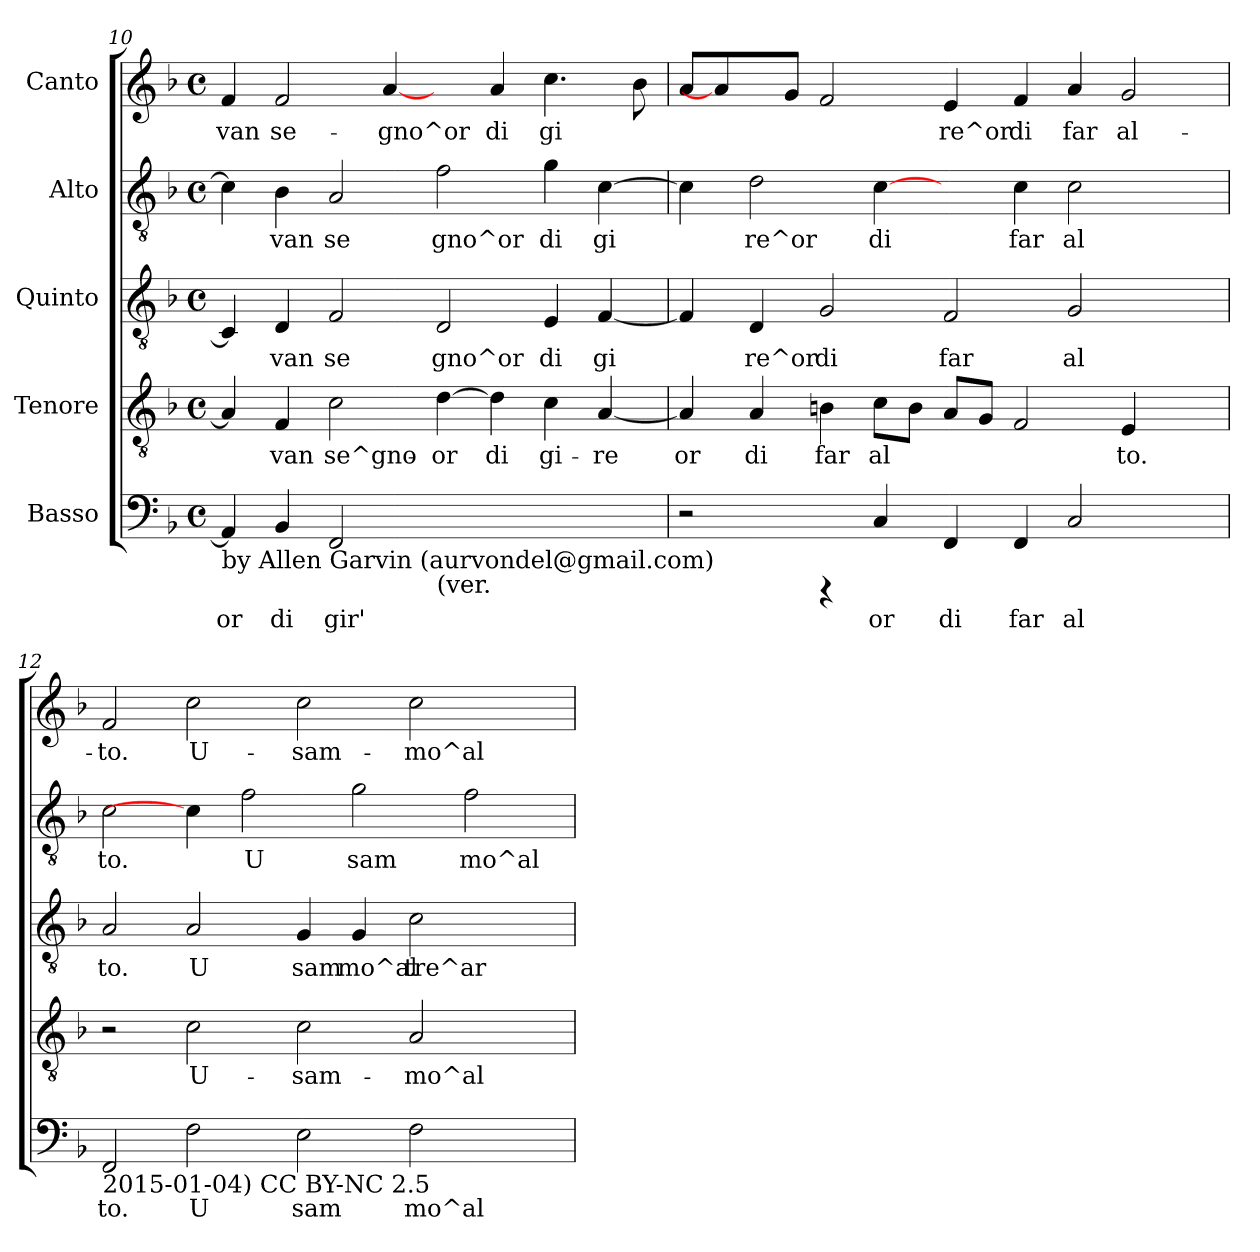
**kern	**text	**kern	**text	**kern	**text	**kern	**text	**kern	**text
*part5	*part5	*part4	*part4	*part3	*part3	*part2	*part2	*part1	*part1
*staff5	*staff5	*staff4	*staff4	*staff3	*staff3	*staff2	*staff2	*staff1	*staff1
*I"Basso	*	*I"Tenore	*	*I"Quinto	*	*I"Alto	*	*I"Canto	*
*clefF4	*	*clefGv2	*	*clefGv2	*	*clefGv2	*	*clefG2	*
*k[b-]	*	*k[b-]	*	*k[b-]	*	*k[b-]	*	*k[b-]	*
*F:	*	*F:	*	*F:	*	*F:	*	*F:	*
*M4/4	*	*M4/4	*	*M4/4	*	*M4/4	*	*M4/4	*
*met(c)	*	*met(c)	*	*met(c)	*	*met(c)	*	*met(c)	*
=10	=10	=10	=10	=10	=10	=10	=10	=10	=10
!LO:TX:b:t=by Allen Garvin (aurvondel@gmail.com)	!	!	!	!	!	!	!	!	!
!	!LO:LY:b:cj	!	!LO:LY:b:cj	!	!LO:LY:b	!	!LO:LY:b:cj	!	!LO:LY:b:cj
4AA/]	or	4A/]	--	4C/]	.	4c\]	.	4f/	-van
!	!LO:LY:b:cj	!	!LO:LY:b:cj	!	!LO:LY:b	!	!LO:LY:b:cj	!	!LO:LY:b:cj
4BB-/	di	4F/	-van	4D/	van	4B-\	van	2f/	se-
!	!LO:LY:b:cj	!	!LO:LY:b:cj	!	!LO:LY:b	!	!LO:LY:b:cj	!	!
2FF/	gir'	2c\	se^gno-	2F/	se	2A/	se	.	.
!	!	!	!	!	!	!	!	!	!LO:LY:b:cj
.	.	.	.	.	.	.	.	[4a/	-gno^or
!LO:TX:b:t=(ver.	!	!	!	!	!	!	!	!	!
!	!	!	!LO:LY:b:cj	!	!LO:LY:b	!	!LO:LY:b:cj	!	!
1ryy	.	[<4d\	-or	2D/	gno^or	2f\	gno^or	4ryy	.
!	!	!	!LO:LY:b:cj	!	!	!	!	!	!LO:LY:b:cj
.	.	4d\]	di	.	.	.	.	4a/	di
!	!	!	!LO:LY:b:cj	!	!LO:LY:b	!	!LO:LY:b:cj	!	!LO:LY:b:cj
.	.	4c\	gi-	4E/	di	4g\	di	4.cc\	gi-
!	!	!	!LO:LY:b:cj	!	!LO:LY:b	!	!LO:LY:b:cj	!	!
.	.	[<4A/	-re	[<4F/	gi	[>4c\	gi	.	.
!	!	!	!	!	!	!	!	!	!LO:LY:b:cj
.	.	.	.	.	.	.	.	8b-\	--
=11	=11	=11	=11	=11	=11	=11	=11	=11	=11
!	!	!	!LO:LY:b:cj	!	!LO:LY:b	!	!LO:LY:b:cj	!	!LO:LY:b:cj
2r	.	4A/]	or	4F/]	.	4c\]	.	8a/L	--
.	.	.	.	.	.	.	.	4a/]	.
!	!	!	!LO:LY:b:cj	!	!LO:LY:b	!	!LO:LY:b:cj	!	!
.	.	4A/	di	4D/	re^or	2d\	re^or	.	.
!	!	!	!	!	!	!	!	!	!LO:LY:b:cj
.	.	.	.	.	.	.	.	8g/J	--
!	!	!	!LO:LY:b:cj	!	!LO:LY:b	!	!	!	!LO:LY:b:cj
4rCCC	.	4Bn\	far	2G/	di	.	.	2f/	--
!	!LO:LY:b:cj	!	!LO:LY:b:cj	!	!	!	!LO:LY:b:cj	!	!
4C/	or	8c\L	al-	.	.	[4c\	di	.	.
!	!	!	!LO:LY:b:cj	!	!	!	!	!	!
.	.	8B\J	--	.	.	.	.	.	.
!	!LO:LY:b:cj	!	!LO:LY:b:cj	!	!LO:LY:b	!	!	!	!LO:LY:b:cj
4FF/	di	8A/L	--	2F/	far	4ryy	.	4e/	-re^or
!	!	!	!LO:LY:b:cj	!	!	!	!	!	!
.	.	8G/J	--	.	.	.	.	.	.
!	!LO:LY:b:cj	!	!LO:LY:b:cj	!	!	!	!LO:LY:b:cj	!	!LO:LY:b:cj
4FF/	far	2F/	--	.	.	4c\	far	4f/	di
!	!LO:LY:b:cj	!	!	!	!LO:LY:b	!	!LO:LY:b:cj	!	!LO:LY:b:cj
2C/	al	.	.	2G/	al	2c\	al	4a/	far
!	!	!	!LO:LY:b:cj	!	!	!	!	!	!LO:LY:b:cj
.	.	4E/	-to.	.	.	.	.	2g/	al-
4ryy	.	4ryy	.	4ryy	.	4ryy	.	.	.
=12	=12	=12	=12	=12	=12	=12	=12	=12	=12
!LO:TX:b:t=2015-01-04) CC BY-NC 2.5	!	!	!	!	!	!	!	!	!
!	!LO:LY:b:cj	!	!	!	!LO:LY:b	!	!LO:LY:b:cj	!	!LO:LY:b:cj
2FF/	to.	2r	.	2A/	to.	2c\	to.	2f/	-to.
!	!LO:LY:b:cj	!	!LO:LY:b:cj	!	!LO:LY:b	!	!	!	!LO:LY:b:cj
2F\	U	2c\	U-	2A/	U	4c\]	.	2cc\	U-
!	!	!	!	!	!	!	!LO:LY:b:cj	!	!
.	.	.	.	.	.	2f\	U	.	.
!	!LO:LY:b:cj	!	!LO:LY:b:cj	!	!LO:LY:b	!	!	!	!LO:LY:b:cj
2E\	sam	2c\	-sam-	4G/	sam	.	.	2cc\	-sam-
!	!	!	!	!	!LO:LY:b	!	!LO:LY:b:cj	!	!
.	.	.	.	4G/	mo^al	2g\	sam	.	.
!	!LO:LY:b:cj	!	!LO:LY:b:cj	!	!LO:LY:b	!	!	!	!LO:LY:b:cj
2F\	mo^al	2A/	-mo^al-	2c\	tre^ar	.	.	2cc\	-mo^al-
!	!	!	!	!	!	!	!LO:LY:b:cj	!	!
.	.	.	.	.	.	2f\	mo^al	.	.
4ryy	.	4ryy	.	4ryy	.	.	.	4ryy	.
=	=	=	=	=	=	=	=	=	=
*-	*-	*-	*-	*-	*-	*-	*-	*-	*-
